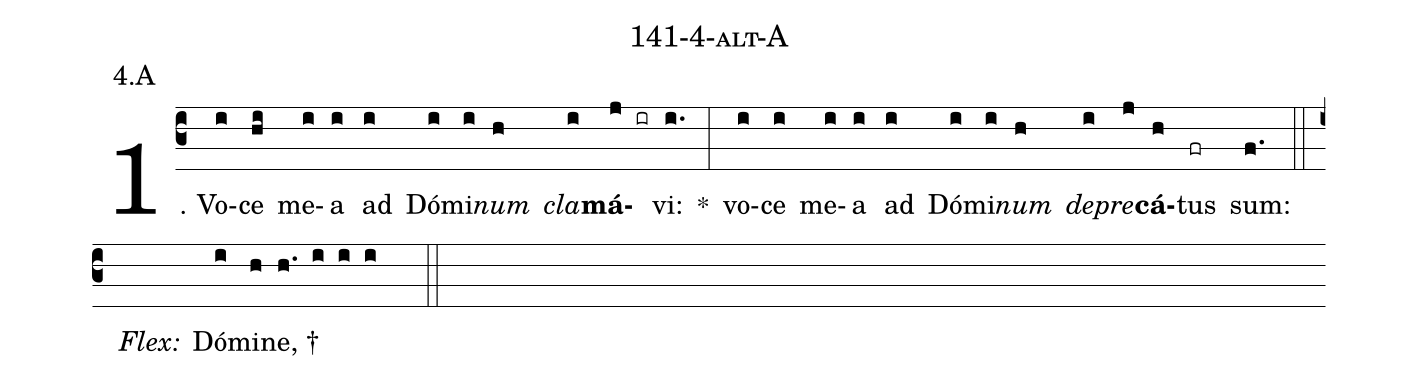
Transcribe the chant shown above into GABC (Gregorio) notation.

name: 141-4-alt-A;
annotation: 4.A;
%%
(c3)1. Vo(i)ce(hi) me(i)a(i) ad(i) Dó(i)mi(i)<i>num</i>(h) <i>cla</i>(i)<b>má</b>(j ir)vi:(i.) *(:) vo(i)ce(i) me(i)a(i) ad(i) Dó(i)mi(i)<i>num</i>(h) <i>de</i>(i)<i>pre</i>(j)<b>cá</b>(h)tus(fr) sum:(f.) (::)
<i>Flex:</i>()  Dó(i)mi(h)ne, †(h. i i i  ::)
